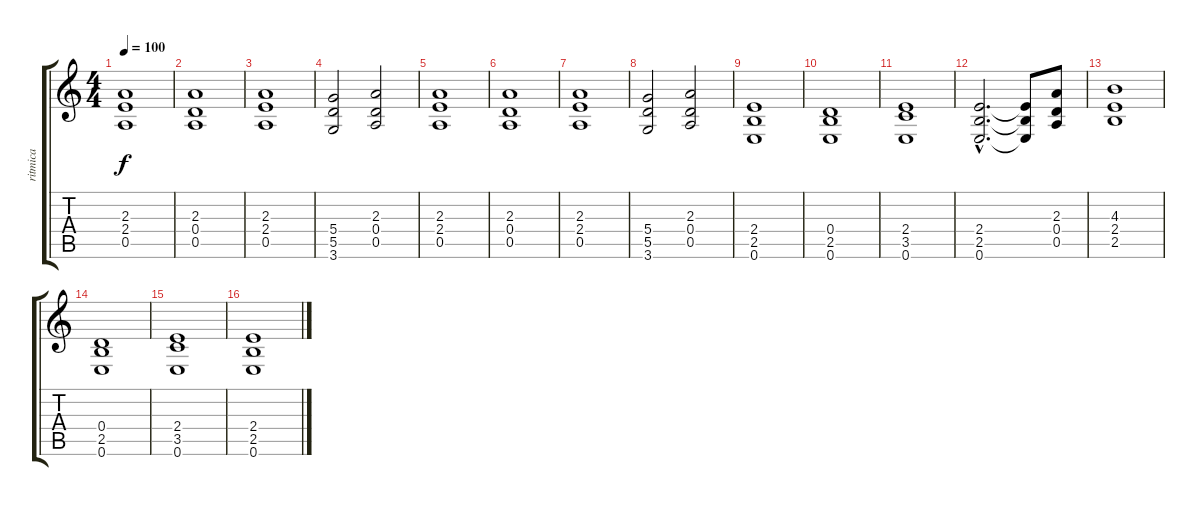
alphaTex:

\track ("ritmica" "ritmica") {instrument distortionguitar}
\staff {score tabs}
\tuning (E4 B3 G3 D3 A2 E2) {hide}
\ts (4 4)
\tempo 100
\clef g2
\ks c
(2.3 2.4 0.5).1{dy f} |
(2.3 0.4 0.5).1 |
(2.3 2.4 0.5).1 |
(5.4 5.5 3.6).2 (2.3 0.4 0.5).2 |
(2.3 2.4 0.5).1 |
(2.3 0.4 0.5).1 |
(2.3 2.4 0.5).1 |
(5.4 5.5 3.6).2 (2.3 0.4 0.5).2 |
(2.4 2.5 0.6).1 |
(0.4 2.5 0.6).1 |
(2.4 3.5 0.6).1 |
(2.4{hac} 2.5{hac} 0.6{hac}).2{d} (2.4{t} 2.5{t} 0.6{t}).8 (2.3 0.4 0.5).8 |
(4.3 2.4 2.5).1 |
(0.4 2.5 0.6).1 |
(2.4 3.5 0.6).1 |
(2.4 2.5 0.6).1
